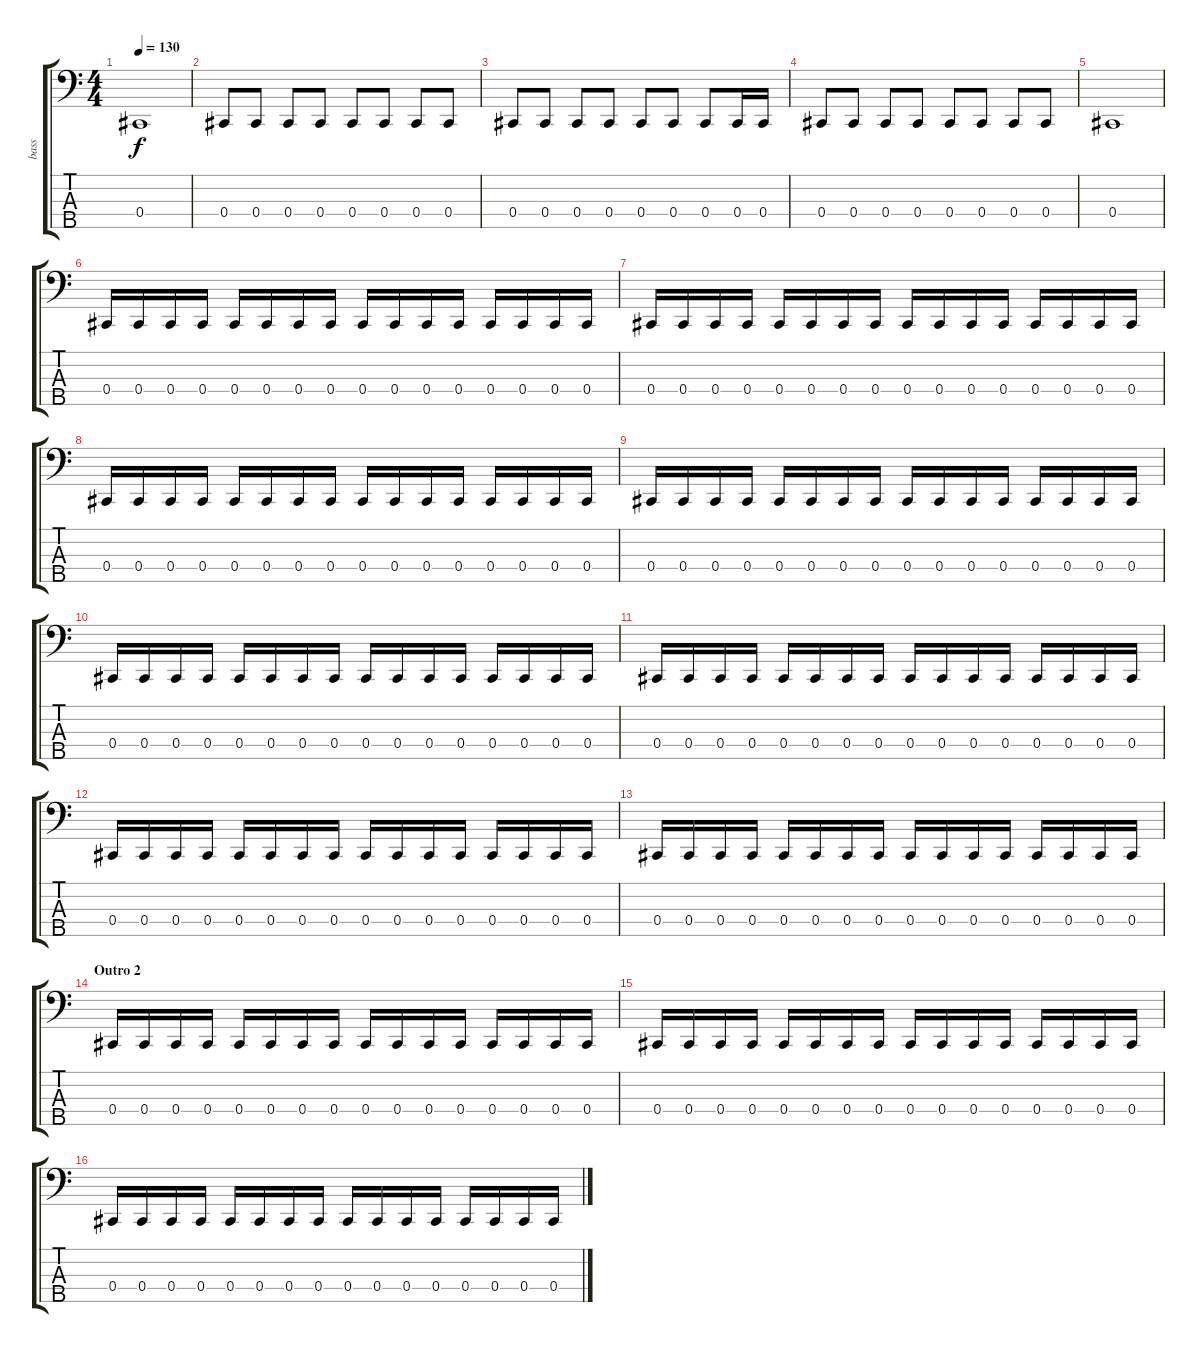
\track ("bass" "bass") {instrument electricbasspick}
\staff {score tabs}
\tuning (E2 B1 Gb1 Db1 Ab0) {hide}
\ts (4 4)
\tempo 130
\clef f4
\ks c
0.4.1{dy f} |
0.4.8 0.4.8 0.4.8 0.4.8 0.4.8 0.4.8 0.4.8 0.4.8 |
0.4.8 0.4.8 0.4.8 0.4.8 0.4.8 0.4.8 0.4.8 0.4.16 0.4.16 |
0.4.8 0.4.8 0.4.8 0.4.8 0.4.8 0.4.8 0.4.8 0.4.8 |
0.4.1 |
0.4.16 0.4.16 0.4.16 0.4.16 0.4.16 0.4.16 0.4.16 0.4.16 0.4.16 0.4.16 0.4.16 0.4.16 0.4.16 0.4.16 0.4.16 0.4.16 |
0.4.16 0.4.16 0.4.16 0.4.16 0.4.16 0.4.16 0.4.16 0.4.16 0.4.16 0.4.16 0.4.16 0.4.16 0.4.16 0.4.16 0.4.16 0.4.16 |
0.4.16 0.4.16 0.4.16 0.4.16 0.4.16 0.4.16 0.4.16 0.4.16 0.4.16 0.4.16 0.4.16 0.4.16 0.4.16 0.4.16 0.4.16 0.4.16 |
0.4.16 0.4.16 0.4.16 0.4.16 0.4.16 0.4.16 0.4.16 0.4.16 0.4.16 0.4.16 0.4.16 0.4.16 0.4.16 0.4.16 0.4.16 0.4.16 |
0.4.16 0.4.16 0.4.16 0.4.16 0.4.16 0.4.16 0.4.16 0.4.16 0.4.16 0.4.16 0.4.16 0.4.16 0.4.16 0.4.16 0.4.16 0.4.16 |
0.4.16 0.4.16 0.4.16 0.4.16 0.4.16 0.4.16 0.4.16 0.4.16 0.4.16 0.4.16 0.4.16 0.4.16 0.4.16 0.4.16 0.4.16 0.4.16 |
0.4.16 0.4.16 0.4.16 0.4.16 0.4.16 0.4.16 0.4.16 0.4.16 0.4.16 0.4.16 0.4.16 0.4.16 0.4.16 0.4.16 0.4.16 0.4.16 |
0.4.16 0.4.16 0.4.16 0.4.16 0.4.16 0.4.16 0.4.16 0.4.16 0.4.16 0.4.16 0.4.16 0.4.16 0.4.16 0.4.16 0.4.16 0.4.16 |
\section ("" "Outro 2")
0.4.16 0.4.16 0.4.16 0.4.16 0.4.16 0.4.16 0.4.16 0.4.16 0.4.16 0.4.16 0.4.16 0.4.16 0.4.16 0.4.16 0.4.16 0.4.16 |
0.4.16 0.4.16 0.4.16 0.4.16 0.4.16 0.4.16 0.4.16 0.4.16 0.4.16 0.4.16 0.4.16 0.4.16 0.4.16 0.4.16 0.4.16 0.4.16 |
0.4.16 0.4.16 0.4.16 0.4.16 0.4.16 0.4.16 0.4.16 0.4.16 0.4.16 0.4.16 0.4.16 0.4.16 0.4.16 0.4.16 0.4.16 0.4.16
